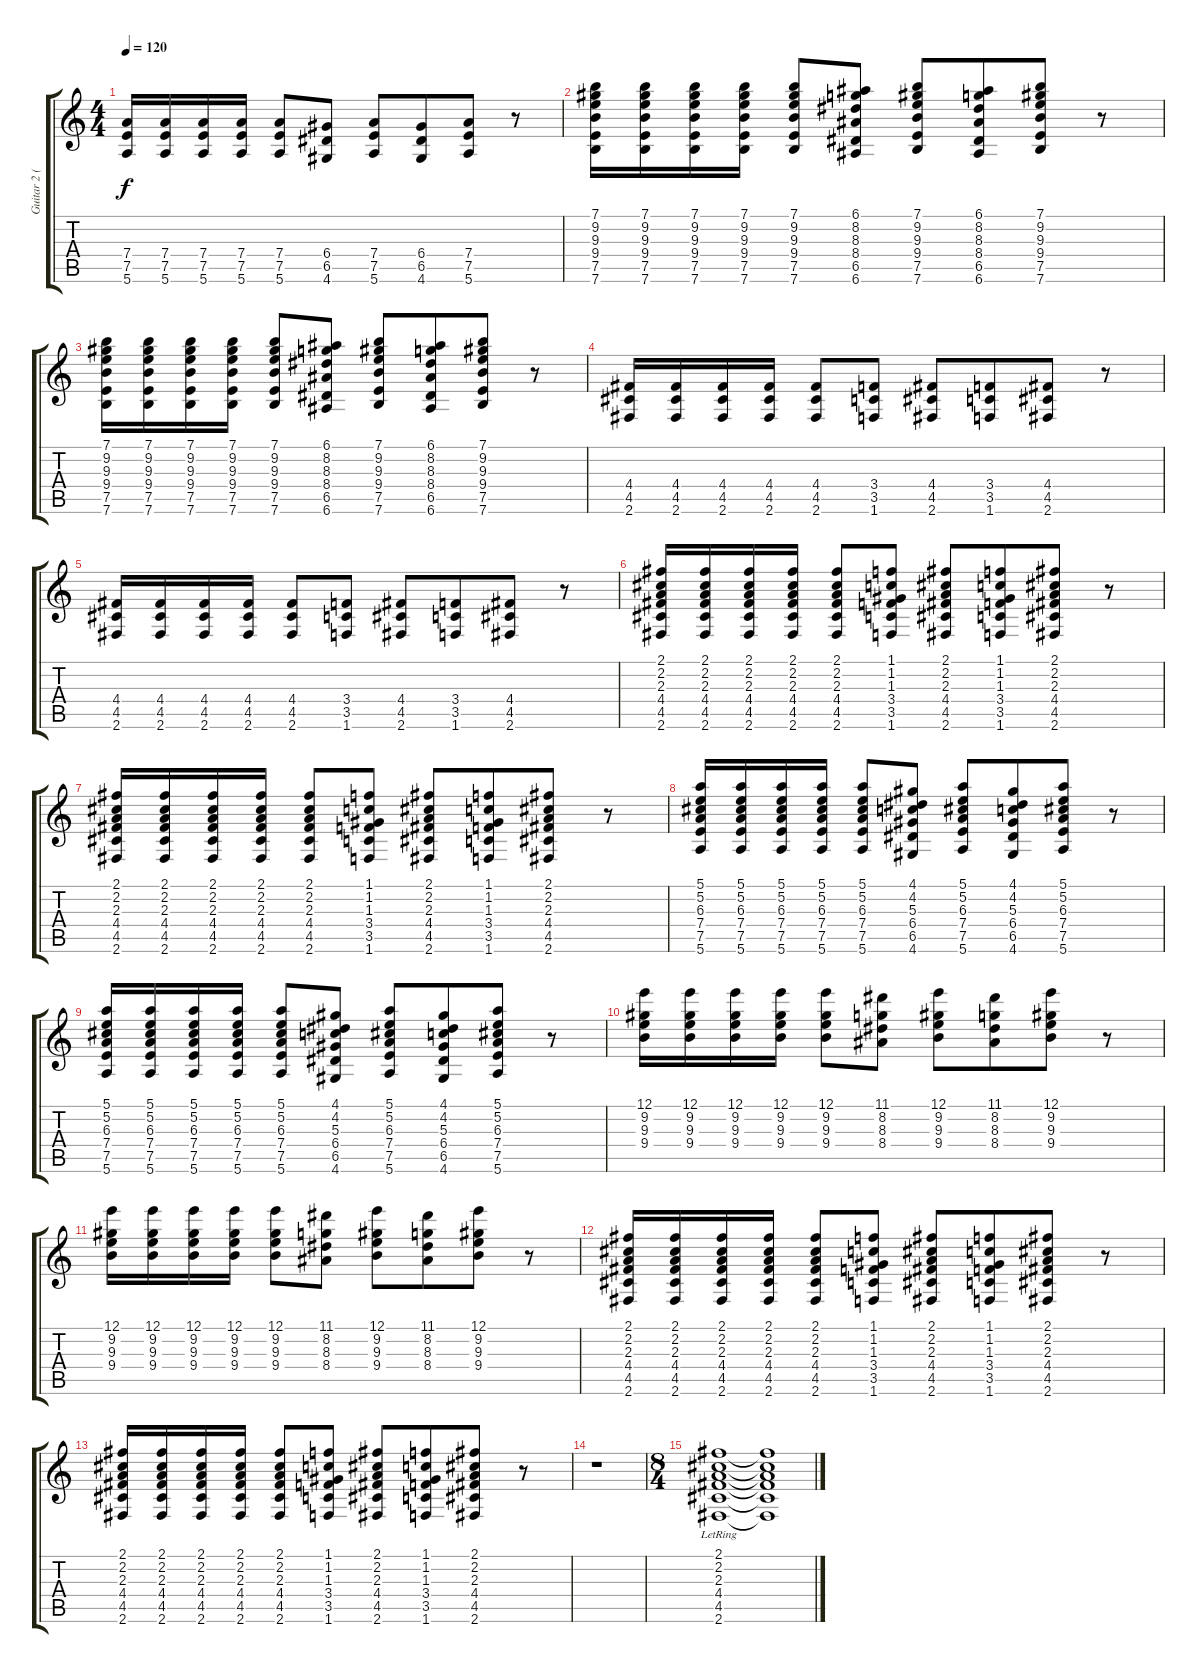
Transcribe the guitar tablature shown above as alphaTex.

\track ("Guitar 2 (Leader)" "Guitar 2 (") {instrument acousticguitarsteel}
\staff {score tabs}
\tuning (E4 B3 G3 D3 A2 E2) {hide}
\ts (4 4)
\tempo 120
\clef g2
\ks c
(7.4 7.5 5.6).16{dy f} (7.4 7.5 5.6).16 (7.4 7.5 5.6).16 (7.4 7.5 5.6).16 (7.4 7.5 5.6).8 (6.4 6.5 4.6).8 (7.4 7.5 5.6).8 (6.4 6.5 4.6).8{beam merge} (7.4 7.5 5.6).8 r.8 |
(7.1 9.2 9.3 9.4 7.5 7.6).16 (7.1 9.2 9.3 9.4 7.5 7.6).16 (7.1 9.2 9.3 9.4 7.5 7.6).16 (7.1 9.2 9.3 9.4 7.5 7.6).16 (7.1 9.2 9.3 9.4 7.5 7.6).8 (6.1 8.2 8.3 8.4 6.5 6.6).8 (7.1 9.2 9.3 9.4 7.5 7.6).8 (6.1 8.2 8.3 8.4 6.5 6.6).8{beam merge} (7.1 9.2 9.3 9.4 7.5 7.6).8 r.8 |
(7.1 9.2 9.3 9.4 7.5 7.6).16 (7.1 9.2 9.3 9.4 7.5 7.6).16 (7.1 9.2 9.3 9.4 7.5 7.6).16 (7.1 9.2 9.3 9.4 7.5 7.6).16 (7.1 9.2 9.3 9.4 7.5 7.6).8 (6.1 8.2 8.3 8.4 6.5 6.6).8 (7.1 9.2 9.3 9.4 7.5 7.6).8 (6.1 8.2 8.3 8.4 6.5 6.6).8{beam merge} (7.1 9.2 9.3 9.4 7.5 7.6).8 r.8 |
(4.4 4.5 2.6).16 (4.4 4.5 2.6).16 (4.4 4.5 2.6).16 (4.4 4.5 2.6).16 (4.4 4.5 2.6).8 (3.4 3.5 1.6).8 (4.4 4.5 2.6).8 (3.4 3.5 1.6).8{beam merge} (4.4 4.5 2.6).8 r.8 |
(4.4 4.5 2.6).16 (4.4 4.5 2.6).16 (4.4 4.5 2.6).16 (4.4 4.5 2.6).16 (4.4 4.5 2.6).8 (3.4 3.5 1.6).8 (4.4 4.5 2.6).8 (3.4 3.5 1.6).8{beam merge} (4.4 4.5 2.6).8 r.8 |
(2.1 2.2 2.3 4.4 4.5 2.6).16 (2.1 2.2 2.3 4.4 4.5 2.6).16 (2.1 2.2 2.3 4.4 4.5 2.6).16 (2.1 2.2 2.3 4.4 4.5 2.6).16 (2.1 2.2 2.3 4.4 4.5 2.6).8 (1.1 1.2 1.3 3.4 3.5 1.6).8 (2.1 2.2 2.3 4.4 4.5 2.6).8 (1.1 1.2 1.3 3.4 3.5 1.6).8{beam merge} (2.1 2.2 2.3 4.4 4.5 2.6).8 r.8 |
(2.1 2.2 2.3 4.4 4.5 2.6).16 (2.1 2.2 2.3 4.4 4.5 2.6).16 (2.1 2.2 2.3 4.4 4.5 2.6).16 (2.1 2.2 2.3 4.4 4.5 2.6).16 (2.1 2.2 2.3 4.4 4.5 2.6).8 (1.1 1.2 1.3 3.4 3.5 1.6).8 (2.1 2.2 2.3 4.4 4.5 2.6).8 (1.1 1.2 1.3 3.4 3.5 1.6).8{beam merge} (2.1 2.2 2.3 4.4 4.5 2.6).8 r.8 |
(5.1 5.2 6.3 7.4 7.5 5.6).16 (5.1 5.2 6.3 7.4 7.5 5.6).16 (5.1 5.2 6.3 7.4 7.5 5.6).16 (5.1 5.2 6.3 7.4 7.5 5.6).16 (5.1 5.2 6.3 7.4 7.5 5.6).8 (4.1 4.2 5.3 6.4 6.5 4.6).8 (5.1 5.2 6.3 7.4 7.5 5.6).8 (4.1 4.2 5.3 6.4 6.5 4.6).8{beam merge} (5.1 5.2 6.3 7.4 7.5 5.6).8 r.8 |
(5.1 5.2 6.3 7.4 7.5 5.6).16 (5.1 5.2 6.3 7.4 7.5 5.6).16 (5.1 5.2 6.3 7.4 7.5 5.6).16 (5.1 5.2 6.3 7.4 7.5 5.6).16 (5.1 5.2 6.3 7.4 7.5 5.6).8 (4.1 4.2 5.3 6.4 6.5 4.6).8 (5.1 5.2 6.3 7.4 7.5 5.6).8 (4.1 4.2 5.3 6.4 6.5 4.6).8{beam merge} (5.1 5.2 6.3 7.4 7.5 5.6).8 r.8 |
(12.1 9.2 9.3 9.4).16 (12.1 9.2 9.3 9.4).16 (12.1 9.2 9.3 9.4).16 (12.1 9.2 9.3 9.4).16 (12.1 9.2 9.3 9.4).8 (11.1 8.2 8.3 8.4).8 (12.1 9.2 9.3 9.4).8 (11.1 8.2 8.3 8.4).8{beam merge} (12.1 9.2 9.3 9.4).8 r.8 |
(12.1 9.2 9.3 9.4).16 (12.1 9.2 9.3 9.4).16 (12.1 9.2 9.3 9.4).16 (12.1 9.2 9.3 9.4).16 (12.1 9.2 9.3 9.4).8 (11.1 8.2 8.3 8.4).8 (12.1 9.2 9.3 9.4).8 (11.1 8.2 8.3 8.4).8{beam merge} (12.1 9.2 9.3 9.4).8 r.8 |
(2.1 2.2 2.3 4.4 4.5 2.6).16 (2.1 2.2 2.3 4.4 4.5 2.6).16 (2.1 2.2 2.3 4.4 4.5 2.6).16 (2.1 2.2 2.3 4.4 4.5 2.6).16 (2.1 2.2 2.3 4.4 4.5 2.6).8 (1.1 1.2 1.3 3.4 3.5 1.6).8 (2.1 2.2 2.3 4.4 4.5 2.6).8 (1.1 1.2 1.3 3.4 3.5 1.6).8{beam merge} (2.1 2.2 2.3 4.4 4.5 2.6).8 r.8 |
(2.1 2.2 2.3 4.4 4.5 2.6).16 (2.1 2.2 2.3 4.4 4.5 2.6).16 (2.1 2.2 2.3 4.4 4.5 2.6).16 (2.1 2.2 2.3 4.4 4.5 2.6).16 (2.1 2.2 2.3 4.4 4.5 2.6).8 (1.1 1.2 1.3 3.4 3.5 1.6).8 (2.1 2.2 2.3 4.4 4.5 2.6).8 (1.1 1.2 1.3 3.4 3.5 1.6).8{beam merge} (2.1 2.2 2.3 4.4 4.5 2.6).8 r.8 |
r.1 |
\ts (8 4)
(2.1{lr} 2.2{lr} 2.3{lr} 4.4 4.5 2.6).1{volume 16 instrument acousticguitarsteel} (2.1{t} 2.2{t} 2.3{t} 4.4{t} 4.5{t} 2.6{t}).1
